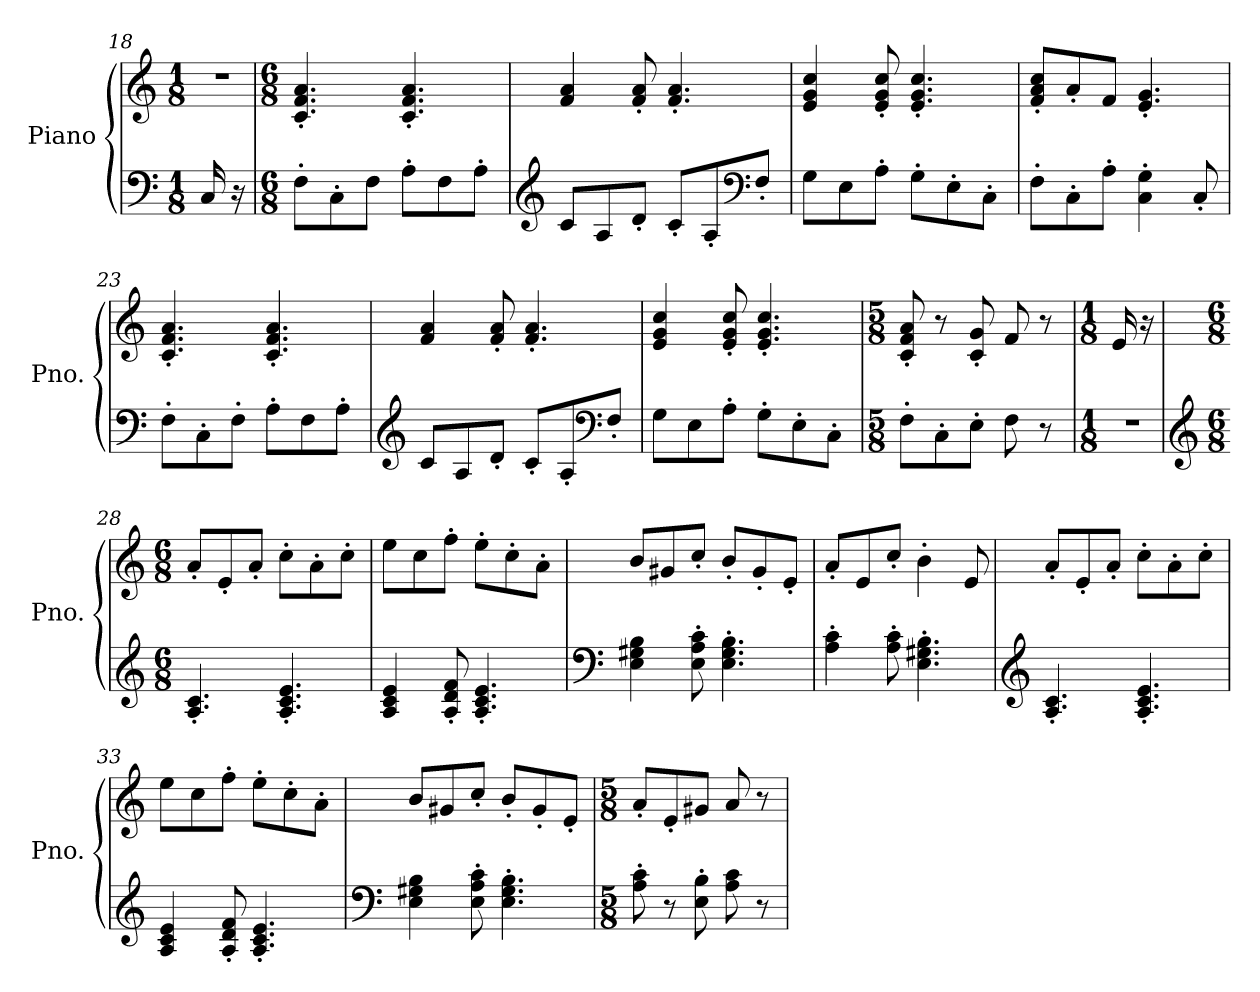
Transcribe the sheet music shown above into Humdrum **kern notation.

**kern	**kern
*part1	*part1
*staff2	*staff1
*I"Piano	*
*I'Pno.	*
*clefF4	*clefG2
*k[]	*k[]
*M1/8	*M1/8
=18	=18
16C/	8r
16r	.
=19	=19
*M6/8	*M6/8
8F'\L	4.c/' 4.f/' 4.a/'
8C'\	.
8F\J	.
8A'\L	4.c/' 4.f/' 4.a/'
8F\	.
8A'\J	.
=20	=20
*clefG2	*
8c/L	4f/ 4a/
8A/	.
8d'/J	8f/' 8a/'
8c'/L	4.f/' 4.a/'
8A'/	.
*clefF4	*
8F'/J	.
!!LO:LB:g=z
=21	=21
8G\L	4e/ 4g/ 4cc/
8E\	.
8A'\J	8e/' 8g/' 8cc/'
8G'\L	4.e/' 4.g/' 4.cc/'
8E'\	.
8C'\J	.
=22	=22
8F'\L	8f/' 8a/' 8cc/'L
8C'\	8a'/
8A'\J	8f/J
4C\' 4G\'	4.e/' 4.g/'
8C'/	.
=23	=23
8F'\L	4.c/' 4.f/' 4.a/'
8C'\	.
8F'\J	.
8A'\L	4.c/' 4.f/' 4.a/'
8F\	.
8A'\J	.
=24	=24
*clefG2	*
8c/L	4f/ 4a/
8A/	.
8d'/J	8f/' 8a/'
8c'/L	4.f/' 4.a/'
8A'/	.
*clefF4	*
8F'/J	.
=25	=25
8G\L	4e/ 4g/ 4cc/
8E\	.
8A'\J	8e/' 8g/' 8cc/'
8G'\L	4.e/' 4.g/' 4.cc/'
8E'\	.
8C'\J	.
!!LO:LB:g=z
=26	=26
*M5/8	*M5/8
8F'\L	8c/' 8f/' 8a/'
8C'\	8r
8E'\J	8c/' 8g/'
8F\	8f/
8r	8r
=27	=27
*M1/8	*M1/8
8r	16e/
.	16r
=28	=28
*clefG2	*
*M6/8	*M6/8
4.A/' 4.c/'	8a'/L
.	8e'/
.	8a'/J
4.A/' 4.c/' 4.e/'	8cc'\L
.	8a'\
.	8cc'\J
=29	=29
4A/ 4c/ 4e/	8ee\L
.	8cc\
8A/' 8d/' 8f/'	8ff'\J
4.A/' 4.c/' 4.e/'	8ee'\L
.	8cc'\
.	8a'\J
=30	=30
*clefF4	*
4E\ 4G#X\ 4B\	8b/L
.	8g#X/
8E\' 8A\' 8c\'	8cc'/J
4.E\' 4.G#\' 4.B\'	8b'/L
.	8g#'/
.	8e'/J
!!LO:PB:g=z
=31	=31
4A\' 4c\'	8a'/L
.	8e/
8A\' 8c\'	8cc'/J
4.E\' 4.G#X\' 4.B\'	4b'\
.	8e/
=32	=32
*clefG2	*
4.A/' 4.c/'	8a'/L
.	8e'/
.	8a'/J
4.A/' 4.c/' 4.e/'	8cc'\L
.	8a'\
.	8cc'\J
=33	=33
4A/ 4c/ 4e/	8ee\L
.	8cc\
8A/' 8d/' 8f/'	8ff'\J
4.A/' 4.c/' 4.e/'	8ee'\L
.	8cc'\
.	8a'\J
=34	=34
*clefF4	*
4E\ 4G#X\ 4B\	8b/L
.	8g#X/
8E\' 8A\' 8c\'	8cc'/J
4.E\' 4.G#\' 4.B\'	8b'/L
.	8g#'/
.	8e'/J
=35	=35
*M5/8	*M5/8
8A\' 8c\'	8a'/L
8r	8e'/
8E\' 8B\'	8g#X/J
8A\ 8c\	8a/
8r	8r
=	=
*-	*-
